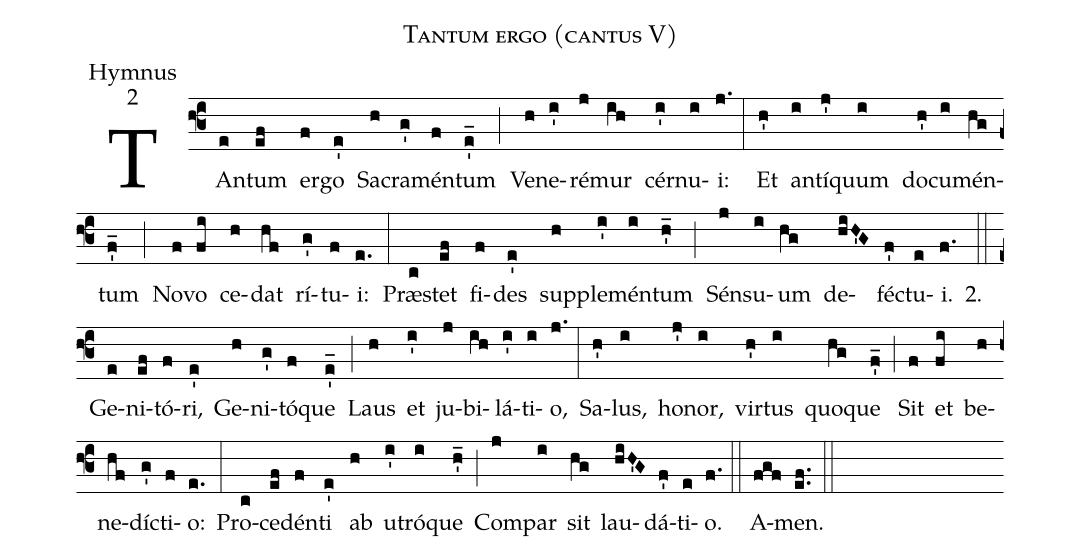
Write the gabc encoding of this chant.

name:Tantum ergo (cantus V);
office-part:Hymnus;
mode:2;
%%
(f3) TAn(e)tum(ef) er(f)go(e') Sa(h)cra(g')mén(f)tum(e'_) (;)
Ve(h)ne(i')ré(j)mur(ih) cér(i')nu(i)i:(j.) (:)
Et(h') an(i)tí(j')quum(i) do(h')cu(i)mén(hg)tum(f'_) (;)
No(f)vo(fi) ce(h)dat(hf) rí(g')tu(f)i:(e.) (:)
Præ(c)stet(ef) fi(f)des(e') sup(h)ple(i')mén(i)tum(h'_) (;)
Sén(j)su(i)um(hg) de(hiH'G)fé(f')ctu(e)i.(f.)

2.(::) Ge(e)ni(ef)tó(f)ri,(e') Ge(h)ni(g')tó(f)que(e'_) (;)
Laus(h) et(i') ju(j)bi(ih)lá(i')ti(i)o,(j.) (:)
Sa(h')lus,(i) ho(j')nor,(i) vir(h')tus(i) quo(hg)que(f'_) (;)
Sit(f) et(fi) be(h)ne(hf)dí(g')cti(f)o:(e.) (:)
Pro(c)ce(ef)dén(f)ti(e') ab(h) u(i')tró(i)que(h'_) (;)
Com(j)par(i) sit(hg) lau(hiH'G)dá(f')ti(e)o.(f.) (::)
A(fgf)men.(ef..) (::)
